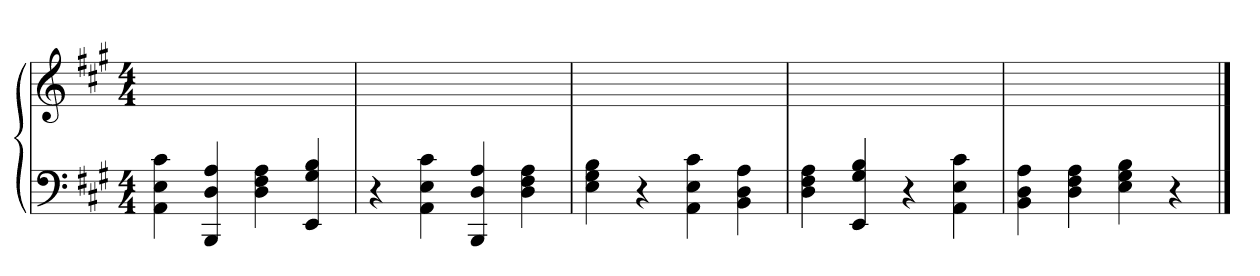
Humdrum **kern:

**kern	**kern
*part2	*part1
*staff2	*staff1
*clefF4	*clefG2
*k[f#c#g#]	*k[f#c#g#]
*A:	*A:
*M4/4	*M4/4
*MM60	*MM60
=1	=1
4AA 4E 4c#	1ryy
4BBB 4D 4A	.
4D 4F# 4A	.
4EE 4G# 4B	.
=2	=2
4r	1ryy
4AA 4E 4c#	.
4BBB 4D 4A	.
4D 4F# 4A	.
=3	=3
4E 4G# 4B	1ryy
4r	.
4AA 4E 4c#	.
4BB 4D 4A	.
=4	=4
4D 4F# 4A	1ryy
4EE 4G# 4B	.
4r	.
4AA 4E 4c#	.
=5	=5
4BB 4D 4A	1ryy
4D 4F# 4A	.
4E 4G# 4B	.
4r	.
==	==
*-	*-
